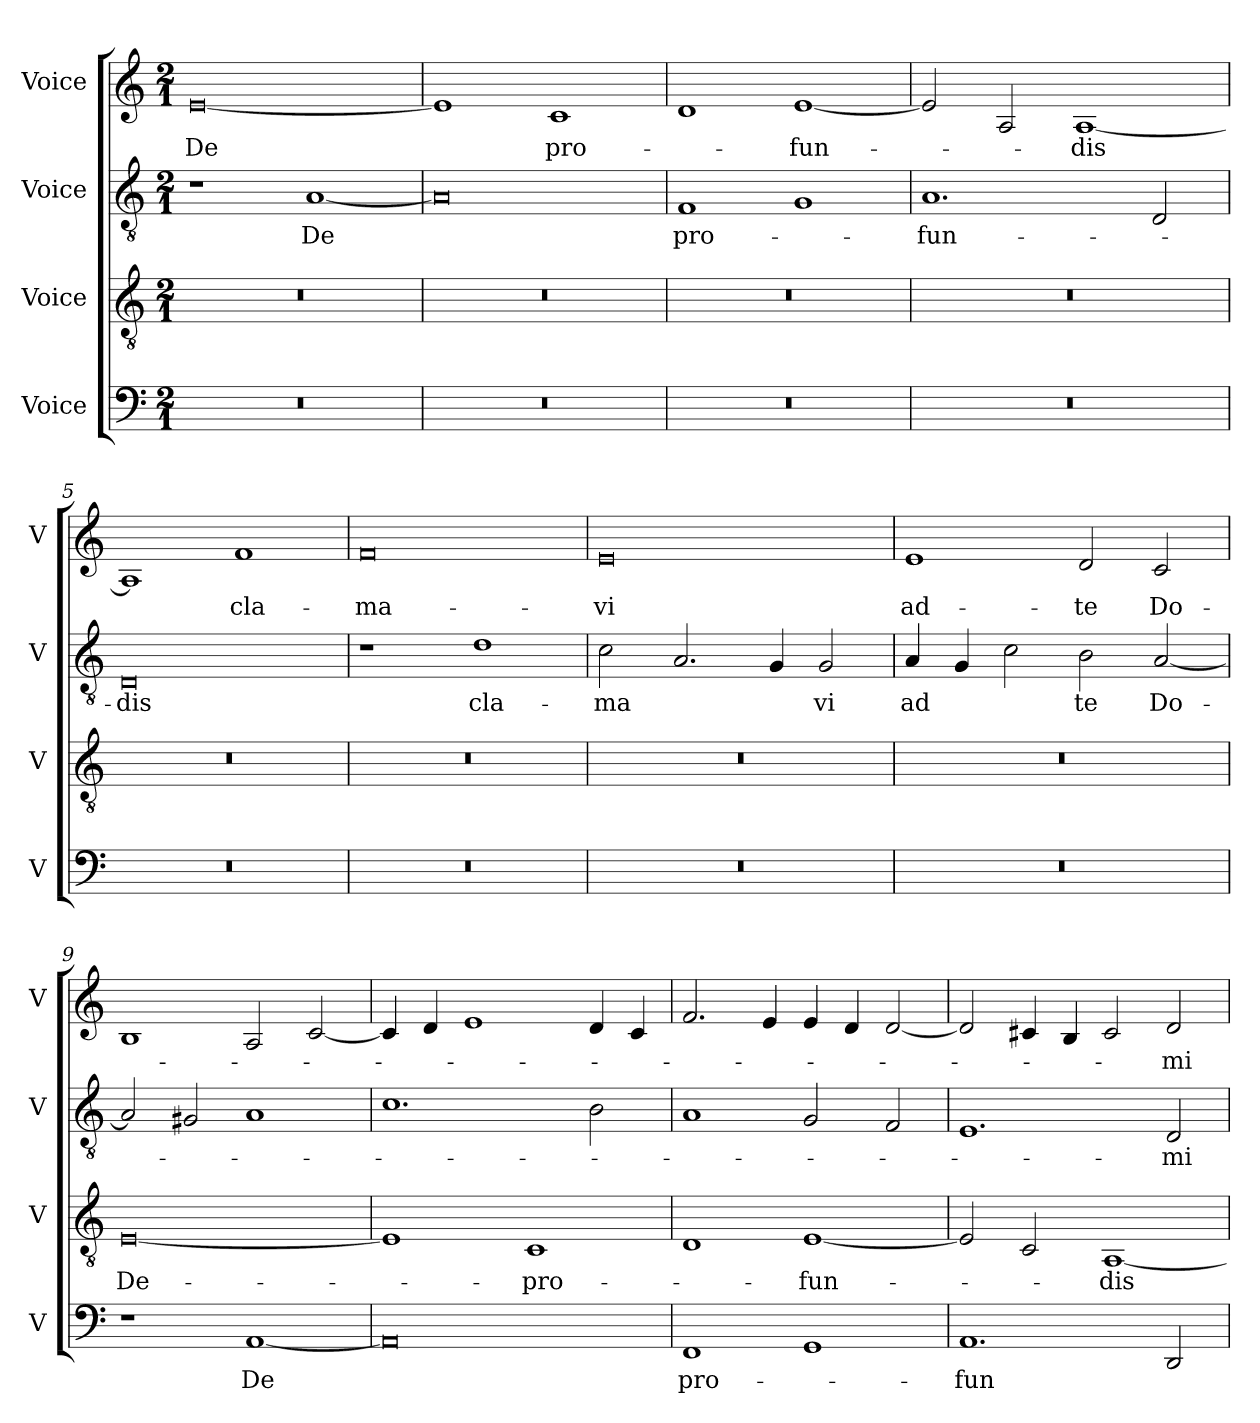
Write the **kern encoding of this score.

**kern	**text	**kern	**text	**kern	**text	**kern	**text
*part4	*part4	*part3	*part3	*part2	*part2	*part1	*part1
*staff4	*staff4	*staff3	*staff3	*staff2	*staff2	*staff1	*staff1
*I"Voice	*	*I"Voice	*	*I"Voice	*	*I"Voice	*
*I'V	*	*I'V	*	*I'V	*	*I'V	*
*clefF4	*	*clefGv2	*	*clefGv2	*	*clefG2	*
*k[]	*	*k[]	*	*k[]	*	*k[]	*
*M2/1	*	*M2/1	*	*M2/1	*	*M2/1	*
=1	=1	=1	=1	=1	=1	=1	=1
!	!	!	!	!	!	!	!LO:LY:b
0r	.	0r	.	1r	.	[0e	De
!	!	!	!	!	!LO:LY:b	!	!
.	.	.	.	[1A	De	.	.
=2	=2	=2	=2	=2	=2	=2	=2
0r	.	0r	.	0A]	.	1e]	.
!	!	!	!	!	!	!	!LO:LY:b
.	.	.	.	.	.	1c	pro-
=3	=3	=3	=3	=3	=3	=3	=3
!	!	!	!	!	!LO:LY:b	!	!
0r	.	0r	.	1F	pro-	1d	.
!	!	!	!	!	!	!	!LO:LY:b
.	.	.	.	1G	.	[1e	-fun-
=4	=4	=4	=4	=4	=4	=4	=4
!	!	!	!	!	!LO:LY:b	!	!
0r	.	0r	.	1.A	-fun-	2e/]	.
.	.	.	.	.	.	2A/	.
!	!	!	!	!	!	!	!LO:LY:b
.	.	.	.	.	.	[1A	-dis
.	.	.	.	2D/	.	.	.
!!LO:LB:g=z
=5	=5	=5	=5	=5	=5	=5	=5
!	!	!	!	!	!LO:LY:b	!	!
0r	.	0r	.	0D	-dis	1A]	.
!	!	!	!	!	!	!	!LO:LY:b
.	.	.	.	.	.	1f	cla-
=6	=6	=6	=6	=6	=6	=6	=6
!	!	!	!	!	!	!	!LO:LY:b
0r	.	0r	.	1r	.	0f	-ma-
!	!	!	!	!	!LO:LY:b	!	!
.	.	.	.	1d	cla-	.	.
=7	=7	=7	=7	=7	=7	=7	=7
!	!	!	!	!	!LO:LY:b	!	!LO:LY:b
0r	.	0r	.	2c\	-ma	0e	-vi
.	.	.	.	2.A/	.	.	.
.	.	.	.	4G/	.	.	.
!	!	!	!	!	!LO:LY:b	!	!
.	.	.	.	2G/	vi	.	.
=8	=8	=8	=8	=8	=8	=8	=8
!	!	!	!	!	!LO:LY:b	!	!LO:LY:b
0r	.	0r	.	4A/	ad	1e	ad-
.	.	.	.	4G/	.	.	.
.	.	.	.	2c\	.	.	.
!	!	!	!	!	!LO:LY:b	!	!LO:LY:b
.	.	.	.	2B\	te	2d/	-te
!	!	!	!	!	!LO:LY:b	!	!LO:LY:b
.	.	.	.	[2A/	Do-	2c/	Do-
!!LO:LB:g=z
=9	=9	=9	=9	=9	=9	=9	=9
!	!	!	!LO:LY:b	!	!	!	!
1r	.	[0E	De-	2A/]	.	1B	.
.	.	.	.	2G#X/	.	.	.
!	!LO:LY:b	!	!	!	!	!	!
[1AA	De	.	.	1A	.	2A/	.
.	.	.	.	.	.	[2c/	.
=10	=10	=10	=10	=10	=10	=10	=10
0AA]	.	1E]	.	1.c	.	4c/]	.
.	.	.	.	.	.	4d/	.
.	.	.	.	.	.	1e	.
!	!	!	!LO:LY:b	!	!	!	!
.	.	1C	-pro-	.	.	.	.
.	.	.	.	2B\	.	4d/	.
.	.	.	.	.	.	4c/	.
=11	=11	=11	=11	=11	=11	=11	=11
!	!LO:LY:b	!	!	!	!	!	!
1FF	pro-	1D	.	1A	.	2.f/	.
.	.	.	.	.	.	4e/	.
!	!	!	!LO:LY:b	!	!	!	!
1GG	.	[1E	-fun-	2G/	.	4e/	.
.	.	.	.	.	.	4d/	.
.	.	.	.	2F/	.	[2d/	.
=12	=12	=12	=12	=12	=12	=12	=12
!	!LO:LY:b	!	!	!	!	!	!
1.AA	-fun	2E/]	.	1.E	.	2d/]	.
.	.	2C/	.	.	.	4c#X/	.
.	.	.	.	.	.	4B/	.
!	!	!	!LO:LY:b	!	!	!	!
.	.	[1AA	-dis	.	.	2c#/	.
!	!	!	!	!	!LO:LY:b	!	!LO:LY:b
2DD/	.	.	.	2D/	-mi-	2d/	-mi-
=	=	=	=	=	=	=	=
*-	*-	*-	*-	*-	*-	*-	*-
